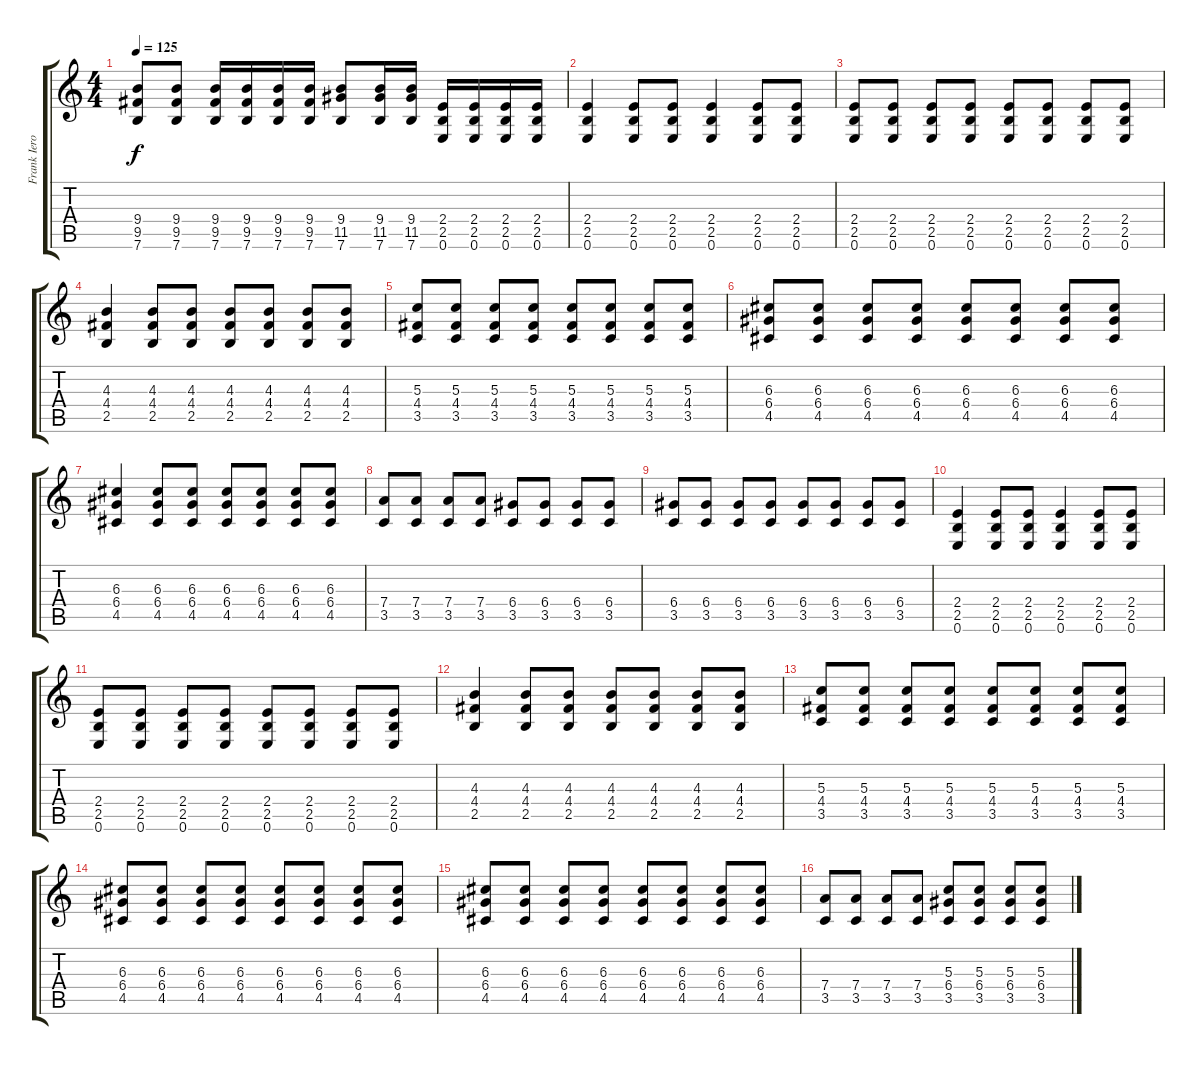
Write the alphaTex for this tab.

\track ("Frank Iero" "Frank Iero") {instrument overdrivenguitar}
\staff {score tabs}
\tuning (E4 B3 G3 D3 A2 E2) {hide}
\ts (4 4)
\tempo 125
\clef g2
\ks c
(9.4 9.5 7.6).8{dy f} (9.4 9.5 7.6).8 (9.4 9.5 7.6).16 (9.4 9.5 7.6).16 (9.4 9.5 7.6).16 (9.4 9.5 7.6).16 (9.4 11.5 7.6).8 (9.4 11.5 7.6).16 (9.4 11.5 7.6).16 (2.4 2.5 0.6).16 (2.4 2.5 0.6).16 (2.4 2.5 0.6).16 (2.4 2.5 0.6).16 |
(2.4 2.5 0.6).4 (2.4 2.5 0.6).8 (2.4 2.5 0.6).8 (2.4 2.5 0.6).4 (2.4 2.5 0.6).8 (2.4 2.5 0.6).8 |
(2.4 2.5 0.6).8 (2.4 2.5 0.6).8 (2.4 2.5 0.6).8 (2.4 2.5 0.6).8 (2.4 2.5 0.6).8 (2.4 2.5 0.6).8 (2.4 2.5 0.6).8 (2.4 2.5 0.6).8 |
(4.3 4.4 2.5).4 (4.3 4.4 2.5).8 (4.3 4.4 2.5).8 (4.3 4.4 2.5).8 (4.3 4.4 2.5).8 (4.3 4.4 2.5).8 (4.3 4.4 2.5).8 |
(5.3 4.4 3.5).8 (5.3 4.4 3.5).8 (5.3 4.4 3.5).8 (5.3 4.4 3.5).8 (5.3 4.4 3.5).8 (5.3 4.4 3.5).8 (5.3 4.4 3.5).8 (5.3 4.4 3.5).8 |
(6.3 6.4 4.5).8 (6.3 6.4 4.5).8 (6.3 6.4 4.5).8 (6.3 6.4 4.5).8 (6.3 6.4 4.5).8 (6.3 6.4 4.5).8 (6.3 6.4 4.5).8 (6.3 6.4 4.5).8 |
(6.3 6.4 4.5).4 (6.3 6.4 4.5).8 (6.3 6.4 4.5).8 (6.3 6.4 4.5).8 (6.3 6.4 4.5).8 (6.3 6.4 4.5).8 (6.3 6.4 4.5).8 |
(7.4 3.5).8 (7.4 3.5).8 (7.4 3.5).8 (7.4 3.5).8 (6.4 3.5).8 (6.4 3.5).8 (6.4 3.5).8 (6.4 3.5).8 |
(6.4 3.5).8 (6.4 3.5).8 (6.4 3.5).8 (6.4 3.5).8 (6.4 3.5).8 (6.4 3.5).8 (6.4 3.5).8 (6.4 3.5).8 |
(2.4 2.5 0.6).4 (2.4 2.5 0.6).8 (2.4 2.5 0.6).8 (2.4 2.5 0.6).4 (2.4 2.5 0.6).8 (2.4 2.5 0.6).8 |
(2.4 2.5 0.6).8 (2.4 2.5 0.6).8 (2.4 2.5 0.6).8 (2.4 2.5 0.6).8 (2.4 2.5 0.6).8 (2.4 2.5 0.6).8 (2.4 2.5 0.6).8 (2.4 2.5 0.6).8 |
(4.3 4.4 2.5).4 (4.3 4.4 2.5).8 (4.3 4.4 2.5).8 (4.3 4.4 2.5).8 (4.3 4.4 2.5).8 (4.3 4.4 2.5).8 (4.3 4.4 2.5).8 |
(5.3 4.4 3.5).8 (5.3 4.4 3.5).8 (5.3 4.4 3.5).8 (5.3 4.4 3.5).8 (5.3 4.4 3.5).8 (5.3 4.4 3.5).8 (5.3 4.4 3.5).8 (5.3 4.4 3.5).8 |
(6.3 6.4 4.5).8 (6.3 6.4 4.5).8 (6.3 6.4 4.5).8 (6.3 6.4 4.5).8 (6.3 6.4 4.5).8 (6.3 6.4 4.5).8 (6.3 6.4 4.5).8 (6.3 6.4 4.5).8 |
(6.3 6.4 4.5).8 (6.3 6.4 4.5).8 (6.3 6.4 4.5).8 (6.3 6.4 4.5).8 (6.3 6.4 4.5).8 (6.3 6.4 4.5).8 (6.3 6.4 4.5).8 (6.3 6.4 4.5).8 |
(7.4 3.5).8 (7.4 3.5).8 (7.4 3.5).8 (7.4 3.5).8 (5.3 6.4 3.5).8 (5.3 6.4 3.5).8 (5.3 6.4 3.5).8 (5.3 6.4 3.5).8
